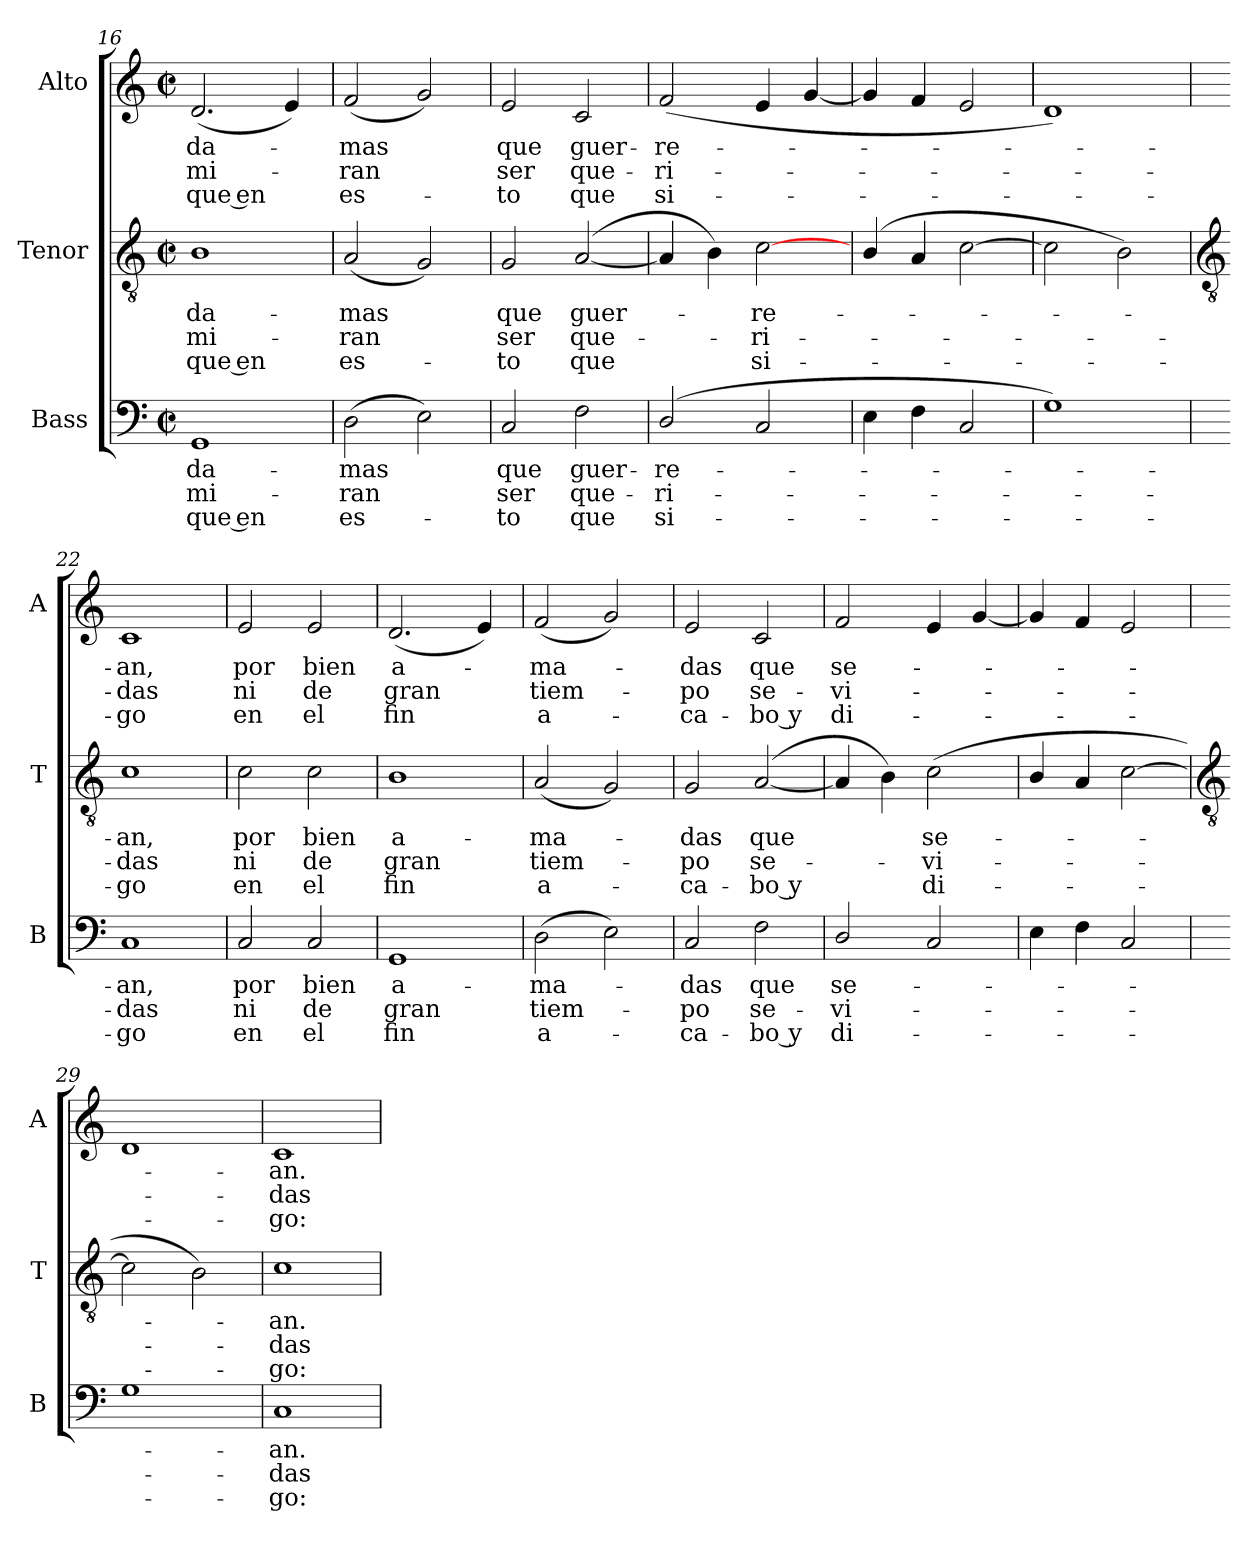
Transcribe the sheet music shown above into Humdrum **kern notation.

**kern	**text	**text	**text	**kern	**text	**text	**text	**kern	**text	**text	**text
*part3	*part3	*part3	*part3	*part2	*part2	*part2	*part2	*part1	*part1	*part1	*part1
*staff3	*staff3	*staff3	*staff3	*staff2	*staff2	*staff2	*staff2	*staff1	*staff1	*staff1	*staff1
*I"Bass	*	*	*	*I"Tenor	*	*	*	*I"Alto	*	*	*
*I'B	*	*	*	*I'T	*	*	*	*I'A	*	*	*
*clefF4	*	*	*	*clefGv2	*	*	*	*clefG2	*	*	*
*k[]	*	*	*	*k[]	*	*	*	*k[]	*	*	*
*C:	*	*	*	*C:	*	*	*	*C:	*	*	*
*M2/2	*	*	*	*M2/2	*	*	*	*M2/2	*	*	*
*met(c|)	*	*	*	*met(c|)	*	*	*	*met(c|)	*	*	*
=16	=16	=16	=16	=16	=16	=16	=16	=16	=16	=16	=16
!	!LO:LY:b	!LO:LY:b	!LO:LY:b	!	!LO:LY:b	!LO:LY:b	!LO:LY:b	!	!LO:LY:b	!LO:LY:b	!LO:LY:b
1GG	da-	-mi-	-que en	1B	da-	-mi-	-que en	(<2.d	da-	mi-	que en
.	.	.	.	.	.	.	.	4e)	.	.	.
=17	=17	=17	=17	=17	=17	=17	=17	=17	=17	=17	=17
!	!LO:LY:b	!LO:LY:b	!LO:LY:b	!	!LO:LY:b	!LO:LY:b	!LO:LY:b	!	!LO:LY:b	!LO:LY:b	!LO:LY:b
(>2D	mas	ran	es-	(<2A	mas	ran	es-	(<2f	mas	ran	es-
2E)	.	.	.	2G)	.	.	.	2g)	.	.	.
=18	=18	=18	=18	=18	=18	=18	=18	=18	=18	=18	=18
!	!LO:LY:b	!LO:LY:b	!LO:LY:b	!	!LO:LY:b	!LO:LY:b	!LO:LY:b	!	!LO:LY:b	!LO:LY:b	!LO:LY:b
2C	que	ser	to	2G	que	ser	to	2e	que	ser	to
!	!LO:LY:b	!LO:LY:b	!LO:LY:b	!	!LO:LY:b	!LO:LY:b	!LO:LY:b	!	!LO:LY:b	!LO:LY:b	!LO:LY:b
2F	guer-	-que-	-que	(<[2A	guer-	que-	que	2c	guer-	-que-	-que
=19	=19	=19	=19	=19	=19	=19	=19	=19	=19	=19	=19
!	!LO:LY:b	!LO:LY:b	!LO:LY:b	!	!	!	!	!	!LO:LY:b	!LO:LY:b	!LO:LY:b
(<2D/	re-	ri-	si-	4A]	.	.	.	(<2f	re-	ri-	si-
.	.	.	.	4B)	.	.	.	.	.	.	.
!	!	!	!	!	!LO:LY:b	!LO:LY:b	!LO:LY:b	!	!	!	!
2C	.	.	.	[2c	re-	ri-	si-	4e	.	.	.
.	.	.	.	.	.	.	.	[4g	.	.	.
=20	=20	=20	=20	=20	=20	=20	=20	=20	=20	=20	=20
4E	.	.	.	(>4B/	.	.	.	4g]	.	.	.
4F	.	.	.	4A	.	.	.	4f	.	.	.
2C	.	.	.	[2c	.	.	.	2e	.	.	.
=21	=21	=21	=21	=21	=21	=21	=21	=21	=21	=21	=21
1G)	.	.	.	2c]	.	.	.	1d)	.	.	.
.	.	.	.	2B)	.	.	.	.	.	.	.
!!LO:LB:g=z
=22	=22	=22	=22	=22	=22	=22	=22	=22	=22	=22	=22
*	*	*	*	*clefGv2	*	*	*	*	*	*	*
!	!LO:LY:b	!LO:LY:b	!LO:LY:b	!	!LO:LY:b	!LO:LY:b	!LO:LY:b	!	!LO:LY:b	!LO:LY:b	!LO:LY:b
1C	an,	das	go	1c	an,	das	go	1c	an,	das	go
=23	=23	=23	=23	=23	=23	=23	=23	=23	=23	=23	=23
!	!LO:LY:b	!LO:LY:b	!LO:LY:b	!	!LO:LY:b	!LO:LY:b	!LO:LY:b	!	!LO:LY:b	!LO:LY:b	!LO:LY:b
2C	por	ni	en	2c	por	ni	en	2e	por	ni	en
!	!LO:LY:b	!LO:LY:b	!LO:LY:b	!	!LO:LY:b	!LO:LY:b	!LO:LY:b	!	!LO:LY:b	!LO:LY:b	!LO:LY:b
2C	bien	de	el	2c	bien	de	el	2e	bien	de	el
=24	=24	=24	=24	=24	=24	=24	=24	=24	=24	=24	=24
!	!LO:LY:b	!LO:LY:b	!LO:LY:b	!	!LO:LY:b	!LO:LY:b	!LO:LY:b	!	!LO:LY:b	!LO:LY:b	!LO:LY:b
1GG	a-	-gran	fin	1B	a-	-gran	fin	(<2.d	a-	gran	fin
.	.	.	.	.	.	.	.	4e)	.	.	.
=25	=25	=25	=25	=25	=25	=25	=25	=25	=25	=25	=25
!	!LO:LY:b	!LO:LY:b	!LO:LY:b	!	!LO:LY:b	!LO:LY:b	!LO:LY:b	!	!LO:LY:b	!LO:LY:b	!LO:LY:b
(>2D	ma-	tiem-	a-	(<2A	ma-	tiem-	a-	(<2f	ma-	tiem-	a-
2E)	.	.	.	2G)	.	.	.	2g)	.	.	.
=26	=26	=26	=26	=26	=26	=26	=26	=26	=26	=26	=26
!	!LO:LY:b	!LO:LY:b	!LO:LY:b	!	!LO:LY:b	!LO:LY:b	!LO:LY:b	!	!LO:LY:b	!LO:LY:b	!LO:LY:b
2C	das	po	ca-	2G	das	po	ca-	2e	das	po	ca-
!	!LO:LY:b	!LO:LY:b	!LO:LY:b	!	!LO:LY:b	!LO:LY:b	!LO:LY:b	!	!LO:LY:b	!LO:LY:b	!LO:LY:b
2F	-que	se-	-bo y	(<[2A	-que	se-	bo y	2c	-que	se-	-bo y
=27	=27	=27	=27	=27	=27	=27	=27	=27	=27	=27	=27
!	!LO:LY:b	!LO:LY:b	!LO:LY:b	!	!	!	!	!	!LO:LY:b	!LO:LY:b	!LO:LY:b
2D/	se-	vi-	di-	4A]	.	.	.	2f	se-	vi-	di-
.	.	.	.	4B)	.	.	.	.	.	.	.
!	!	!	!	!	!LO:LY:b	!LO:LY:b	!LO:LY:b	!	!	!	!
2C	.	.	.	(>2c	se-	vi-	di-	4e	.	.	.
.	.	.	.	.	.	.	.	[4g	.	.	.
=28	=28	=28	=28	=28	=28	=28	=28	=28	=28	=28	=28
4E	.	.	.	4B/	.	.	.	4g]	.	.	.
4F	.	.	.	4A	.	.	.	4f	.	.	.
2C	.	.	.	[2c	.	.	.	2e	.	.	.
!!LO:LB:g=z
=29	=29	=29	=29	=29	=29	=29	=29	=29	=29	=29	=29
*	*	*	*	*clefGv2	*	*	*	*	*	*	*
1G	.	.	.	2c]	.	.	.	1d	.	.	.
.	.	.	.	2B)	.	.	.	.	.	.	.
=30	=30	=30	=30	=30	=30	=30	=30	=30	=30	=30	=30
!	!LO:LY:b	!LO:LY:b	!LO:LY:b	!	!LO:LY:b	!LO:LY:b	!LO:LY:b	!	!LO:LY:b	!LO:LY:b	!LO:LY:b
1C	an.	das	go:	1c	an.	das	go:	1c	an.	das	go:
=	=	=	=	=	=	=	=	=	=	=	=
*-	*-	*-	*-	*-	*-	*-	*-	*-	*-	*-	*-
